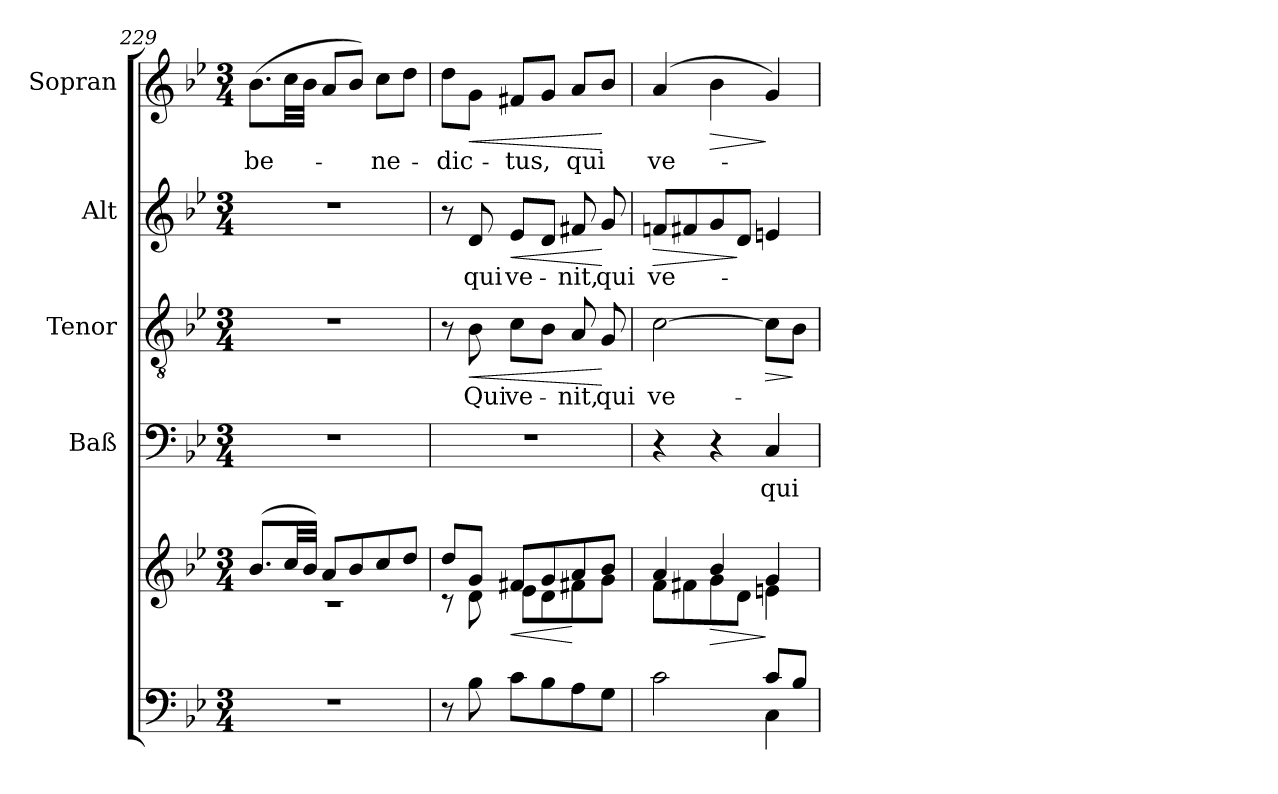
**kern	**kern	**dynam	**kern	**text	**kern	**text	**dynam	**kern	**text	**dynam	**kern	**text	**dynam
*part5	*part5	*part5	*part4	*part4	*part3	*part3	*part3	*part2	*part2	*part2	*part1	*part1	*part1
*staff6	*staff5	*staff5/6	*staff4	*staff4	*staff3	*staff3	*staff3	*staff2	*staff2	*staff2	*staff1	*staff1	*staff1
*	*	*	*I"Baß	*	*I"Tenor	*	*	*I"Alt	*	*	*I"Sopran	*	*
*	*	*	*I'Baß	*	*I'Ten	*	*	*I'Alt	*	*	*I'Sop	*	*
*clefF4	*clefG2	*	*clefF4	*	*clefGv2	*	*	*clefG2	*	*	*clefG2	*	*
*k[b-e-]	*k[b-e-]	*	*k[b-e-]	*	*k[b-e-]	*	*	*k[b-e-]	*	*	*k[b-e-]	*	*
*B-:	*B-:	*	*B-:	*	*B-:	*	*	*B-:	*	*	*B-:	*	*
*M3/4	*M3/4	*	*M3/4	*	*M3/4	*	*	*M3/4	*	*	*M3/4	*	*
=229	=229	=229	=229	=229	=229	=229	=229	=229	=229	=229	=229	=229	=229
*	*^	*	*	*	*	*	*	*	*	*	*	*	*
!	!	!LO:N:vis=1	!	!	!	!	!	!	!	!	!	!	!LO:LY:b	!
2.r	(<8.b-/L	2.rc	.	2.r	.	2.r	.	.	2.r	.	.	(>8.b-\L	be-	.
.	32cc/LL	.	.	.	.	.	.	.	.	.	.	32cc\LL	.	.
.	32b-/JJJ)	.	.	.	.	.	.	.	.	.	.	32b-\JJJ	.	.
.	8a/L	.	.	.	.	.	.	.	.	.	.	8a/L	.	.
.	8b-/	.	.	.	.	.	.	.	.	.	.	8b-/J)	.	.
!	!	!	!	!	!	!	!	!	!	!	!	!	!LO:LY:b	!
.	8cc/	.	.	.	.	.	.	.	.	.	.	8cc\L	-ne-	.
.	8dd/J	.	.	.	.	.	.	.	.	.	.	8dd\J	.	.
=230	=230	=230	=230	=230	=230	=230	=230	=230	=230	=230	=230	=230	=230	=230
!	!	!	!	!	!	!	!	!	!	!	!	!	!LO:LY:b	!
8r	8dd/L	8rc	.	2.r	.	8r	.	.	8r	.	.	8dd\L	-dic-	.
!	!	!	!	!	!	!	!LO:LY:b	!LO:HP:b	!	!LO:LY:b	!	!	!	!LO:HP:b
8B-\	8g/J	8d\	.	.	.	8B-\	Qui	<	8d/	qui	.	8g\J	.	<
!	!	!	!LO:HP:b	!	!	!	!LO:LY:b	!	!	!LO:LY:b	!LO:HP:b	!	!LO:LY:b	!
8c\L	8f#X/L	8e-\L	<	.	.	8c\L	ve-	.	8e-/L	ve-	<	8f#X/L	-tus,	.
8B-\	8g/	8d\	.	.	.	8B-\J	.	.	8d/J	.	.	8g/J	.	.
!	!	!	!	!	!	!	!LO:LY:b	!	!	!LO:LY:b	!	!	!LO:LY:b	!
8A\	8a/	8f#X\	[	.	.	8A/	-nit,	.	8f#X/	-nit,	.	8a/L	qui	.
!	!	!	!	!	!	!	!LO:LY:b	!	!	!LO:LY:b	!	!	!	!
8G\J	8b-/J	8g\J	.	.	.	8G/	qui	[	8g/	qui	[	8b-/J	.	[
=231	=231	=231	=231	=231	=231	=231	=231	=231	=231	=231	=231	=231	=231	=231
*^	*	*	*	*	*	*	*	*	*	*	*	*	*	*
!	!	!	!	!	!	!	!	!LO:LY:b	!	!	!LO:LY:b	!LO:HP:b	!	!LO:LY:b	!
2ryy	2c\	4a/	8f\L	.	4r	.	[2c\	ve-	.	8fn/L	ve-	>	(<4a/	ve-	.
.	.	.	8f#X\	.	.	.	.	.	.	8f#X/	.	.	.	.	.
!	!	!	!	!LO:HP:b	!	!	!	!	!	!	!	!	!	!	!LO:HP:b
.	.	4b-/	8g\	>	4r	.	.	.	.	8g/	.	.	4b-\	.	>
.	.	.	8d\J	.	.	.	.	.	.	8d/J	.	]	.	.	.
!	!	!	!	!	!	!LO:LY:b	!	!	!LO:HP:b	!	!	!	!	!	!
8c/L	4C\	4g/	4en\	]	4C/	qui	8c\L]	.	>	4en/	.	.	4g/)	.	]
8B-/J	.	.	.	.	.	.	8B-\J	.	]	.	.	.	.	.	.
*v	*v	*	*	*	*	*	*	*	*	*	*	*	*	*	*
*	*v	*v	*	*	*	*	*	*	*	*	*	*	*	*
=	=	=	=	=	=	=	=	=	=	=	=	=	=
*-	*-	*-	*-	*-	*-	*-	*-	*-	*-	*-	*-	*-	*-
